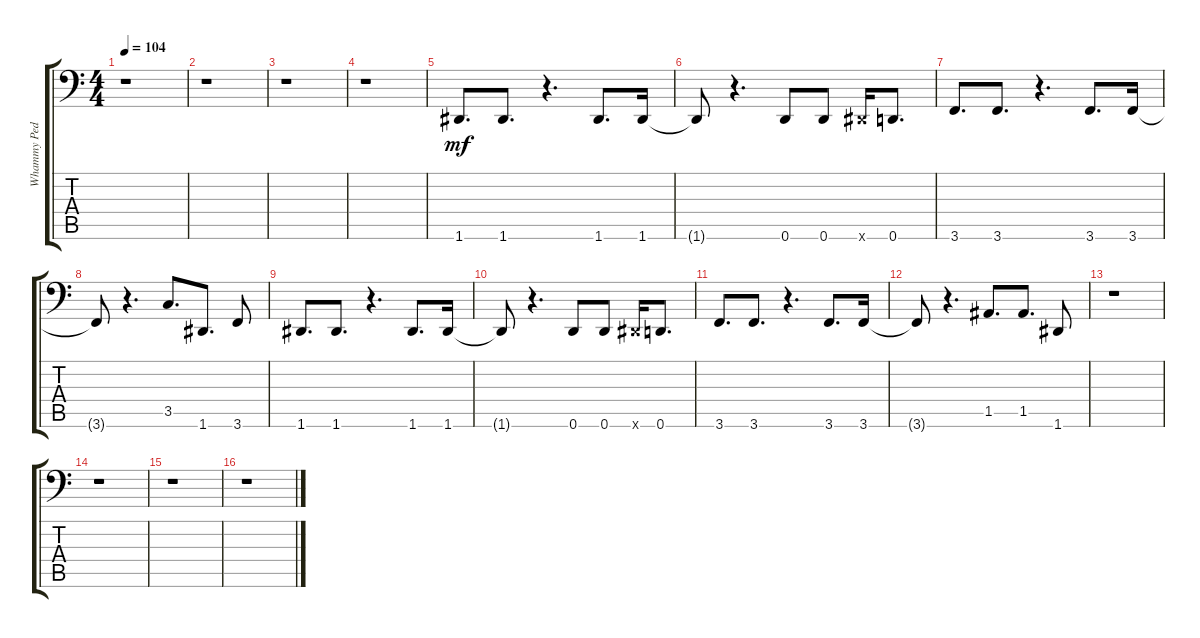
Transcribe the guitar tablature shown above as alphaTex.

\track ("Whammy Pedal" "Whammy Ped") {instrument distortionguitar}
\staff {score tabs}
\tuning (D3 A2 G2 D2 A1 D1) {hide}
\ts (4 4)
\tempo 104
\clef f4
\ks c
r.1{dy mf} |
r.1 |
r.1 |
r.1 |
1.6.8{d} 1.6.8{d} r.4{d} 1.6.8{d} 1.6.16 |
1.6{t}.8 r.4{d} 0.6.8 0.6.8 1.6{x}.16 0.6.8{d} |
3.6.8{d} 3.6.8{d} r.4{d} 3.6.8{d} 3.6.16 |
3.6{t}.8 r.4{d} 3.5.8{d} 1.6.8{d} 3.6.8 |
1.6.8{d} 1.6.8{d} r.4{d} 1.6.8{d} 1.6.16 |
1.6{t}.8 r.4{d} 0.6.8 0.6.8 1.6{x}.16 0.6.8{d} |
3.6.8{d} 3.6.8{d} r.4{d} 3.6.8{d} 3.6.16 |
3.6{t}.8 r.4{d} 1.5.8{d} 1.5.8{d} 1.6.8 |
r.1 |
r.1 |
r.1 |
r.1
